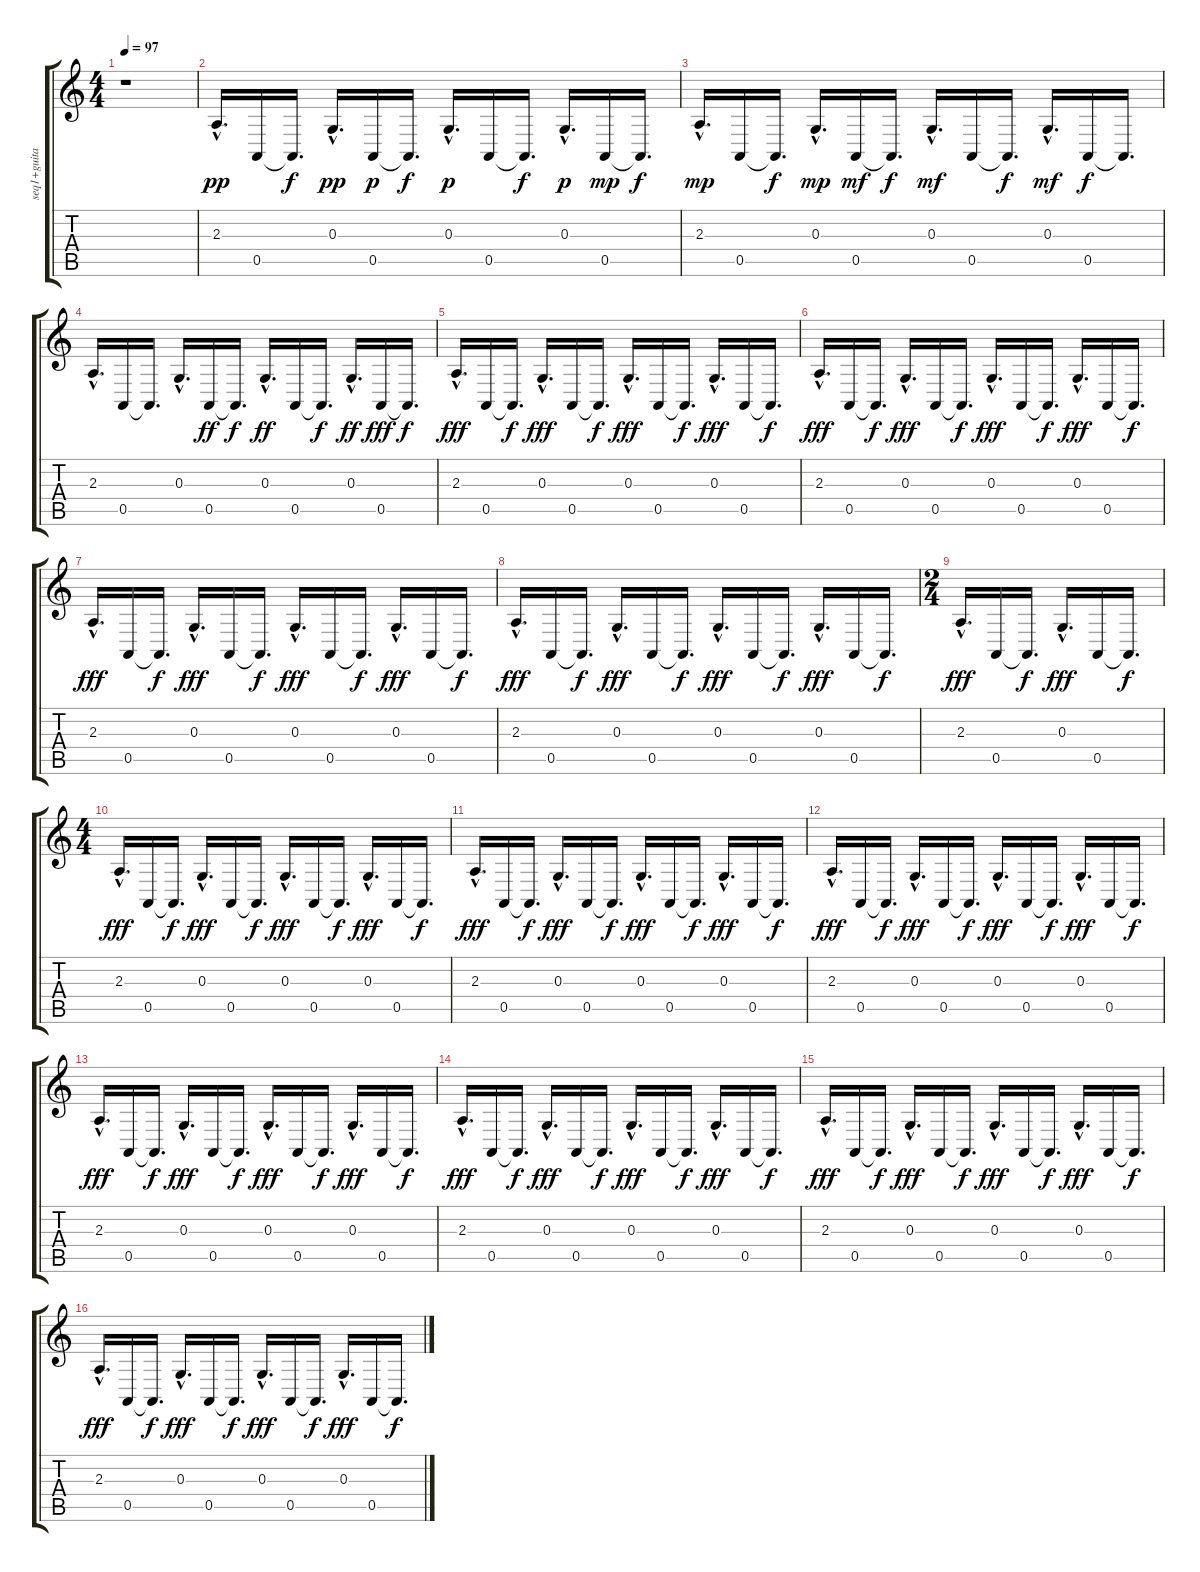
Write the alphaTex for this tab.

\track ("seq1+guitar" "seq1+guita") {instrument electricpiano1}
\staff {score tabs}
\tuning (E4 B3 G3 D3 A2 E2) {hide}
\ts (4 4)
\tempo 97
\clef g2
\ks c
r.1{dy pp instrument electricpiano1} |
2.3{hac}.16{d volume 12 instrument electricpiano1} 0.5.16 0.5{t}.16{d dy f} 0.3{hac}.16{d dy pp} 0.5.16{dy p} 0.5{t}.16{d dy f} 0.3{hac}.16{d dy p} 0.5.16 0.5{t}.16{d dy f} 0.3{hac}.16{d dy p} 0.5.16{dy mp} 0.5{t}.16{d dy f} |
2.3{hac}.16{d dy mp} 0.5.16 0.5{t}.16{d dy f} 0.3{hac}.16{d dy mp} 0.5.16{dy mf} 0.5{t}.16{d dy f} 0.3{hac}.16{d dy mf} 0.5.16 0.5{t}.16{d dy f} 0.3{hac}.16{d dy mf} 0.5.16{dy f} 0.5{t}.16{d} |
2.3{hac}.16{d} 0.5.16 0.5{t}.16{d} 0.3{hac}.16{d} 0.5.16{dy ff} 0.5{t}.16{d dy f} 0.3{hac}.16{d dy ff} 0.5.16 0.5{t}.16{d dy f} 0.3{hac}.16{d dy ff} 0.5.16{dy fff} 0.5{t}.16{d dy f} |
2.3{hac}.16{d dy fff} 0.5.16 0.5{t}.16{d dy f} 0.3{hac}.16{d dy fff} 0.5.16 0.5{t}.16{d dy f} 0.3{hac}.16{d dy fff} 0.5.16 0.5{t}.16{d dy f} 0.3{hac}.16{d dy fff} 0.5.16 0.5{t}.16{d dy f} |
2.3{hac}.16{d dy fff} 0.5.16 0.5{t}.16{d dy f} 0.3{hac}.16{d dy fff} 0.5.16 0.5{t}.16{d dy f} 0.3{hac}.16{d dy fff} 0.5.16 0.5{t}.16{d dy f} 0.3{hac}.16{d dy fff} 0.5.16 0.5{t}.16{d dy f} |
2.3{hac}.16{d dy fff} 0.5.16 0.5{t}.16{d dy f} 0.3{hac}.16{d dy fff} 0.5.16 0.5{t}.16{d dy f} 0.3{hac}.16{d dy fff} 0.5.16 0.5{t}.16{d dy f} 0.3{hac}.16{d dy fff} 0.5.16 0.5{t}.16{d dy f} |
2.3{hac}.16{d dy fff} 0.5.16 0.5{t}.16{d dy f} 0.3{hac}.16{d dy fff} 0.5.16 0.5{t}.16{d dy f} 0.3{hac}.16{d dy fff} 0.5.16 0.5{t}.16{d dy f} 0.3{hac}.16{d dy fff} 0.5.16 0.5{t}.16{d dy f} |
\ts (2 4)
2.3{hac}.16{d dy fff} 0.5.16 0.5{t}.16{d dy f} 0.3{hac}.16{d dy fff} 0.5.16 0.5{t}.16{d dy f} |
\ts (4 4)
2.3{hac}.16{d dy fff} 0.5.16 0.5{t}.16{d dy f} 0.3{hac}.16{d dy fff} 0.5.16 0.5{t}.16{d dy f} 0.3{hac}.16{d dy fff} 0.5.16 0.5{t}.16{d dy f} 0.3{hac}.16{d dy fff} 0.5.16 0.5{t}.16{d dy f} |
2.3{hac}.16{d dy fff} 0.5.16 0.5{t}.16{d dy f} 0.3{hac}.16{d dy fff} 0.5.16 0.5{t}.16{d dy f} 0.3{hac}.16{d dy fff} 0.5.16 0.5{t}.16{d dy f} 0.3{hac}.16{d dy fff} 0.5.16 0.5{t}.16{d dy f} |
2.3{hac}.16{d dy fff} 0.5.16 0.5{t}.16{d dy f} 0.3{hac}.16{d dy fff} 0.5.16 0.5{t}.16{d dy f} 0.3{hac}.16{d dy fff} 0.5.16 0.5{t}.16{d dy f} 0.3{hac}.16{d dy fff} 0.5.16 0.5{t}.16{d dy f} |
2.3{hac}.16{d dy fff} 0.5.16 0.5{t}.16{d dy f} 0.3{hac}.16{d dy fff} 0.5.16 0.5{t}.16{d dy f} 0.3{hac}.16{d dy fff} 0.5.16 0.5{t}.16{d dy f} 0.3{hac}.16{d dy fff} 0.5.16 0.5{t}.16{d dy f} |
2.3{hac}.16{d dy fff} 0.5.16 0.5{t}.16{d dy f} 0.3{hac}.16{d dy fff} 0.5.16 0.5{t}.16{d dy f} 0.3{hac}.16{d dy fff} 0.5.16 0.5{t}.16{d dy f} 0.3{hac}.16{d dy fff} 0.5.16 0.5{t}.16{d dy f} |
2.3{hac}.16{d dy fff} 0.5.16 0.5{t}.16{d dy f} 0.3{hac}.16{d dy fff} 0.5.16 0.5{t}.16{d dy f} 0.3{hac}.16{d dy fff} 0.5.16 0.5{t}.16{d dy f} 0.3{hac}.16{d dy fff} 0.5.16 0.5{t}.16{d dy f} |
2.3{hac}.16{d dy fff} 0.5.16 0.5{t}.16{d dy f} 0.3{hac}.16{d dy fff} 0.5.16 0.5{t}.16{d dy f} 0.3{hac}.16{d dy fff} 0.5.16 0.5{t}.16{d dy f} 0.3{hac}.16{d dy fff} 0.5.16 0.5{t}.16{d dy f}
